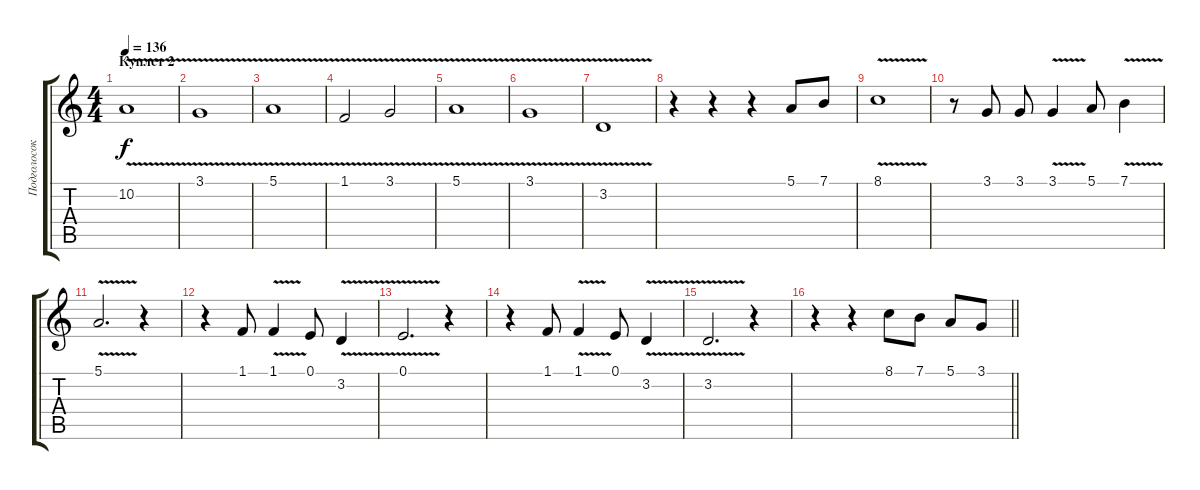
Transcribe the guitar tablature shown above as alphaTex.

\track ("Подголосок" "Подголосок") {instrument flute}
\staff {score tabs}
\tuning (E4 B3 G3 D3 A2 E2) {hide}
\ts (4 4)
\section ("" "Куплет 2")
\tempo 136
\clef g2
\ks c
10.2{v}.1{dy f} |
3.1{v}.1 |
5.1{v}.1 |
1.1{v}.2 3.1{v}.2 |
5.1{v}.1 |
3.1{v}.1 |
3.2{v}.1 |
r.4 r.4 r.4 5.1.8 7.1.8 |
8.1{v}.1 |
r.8 3.1.8 3.1.8 3.1{v}.4 5.1.8 7.1{v}.4 |
5.1{v}.2{d} r.4 |
r.4 1.1.8 1.1{v}.4 0.1.8 3.2{v}.4 |
0.1{v}.2{d} r.4 |
r.4 1.1.8 1.1{v}.4 0.1.8 3.2{v}.4 |
3.2{v}.2{d} r.4 |
\barLineRight lightlight
r.4 r.4 8.1.8 7.1.8 5.1.8 3.1.8
